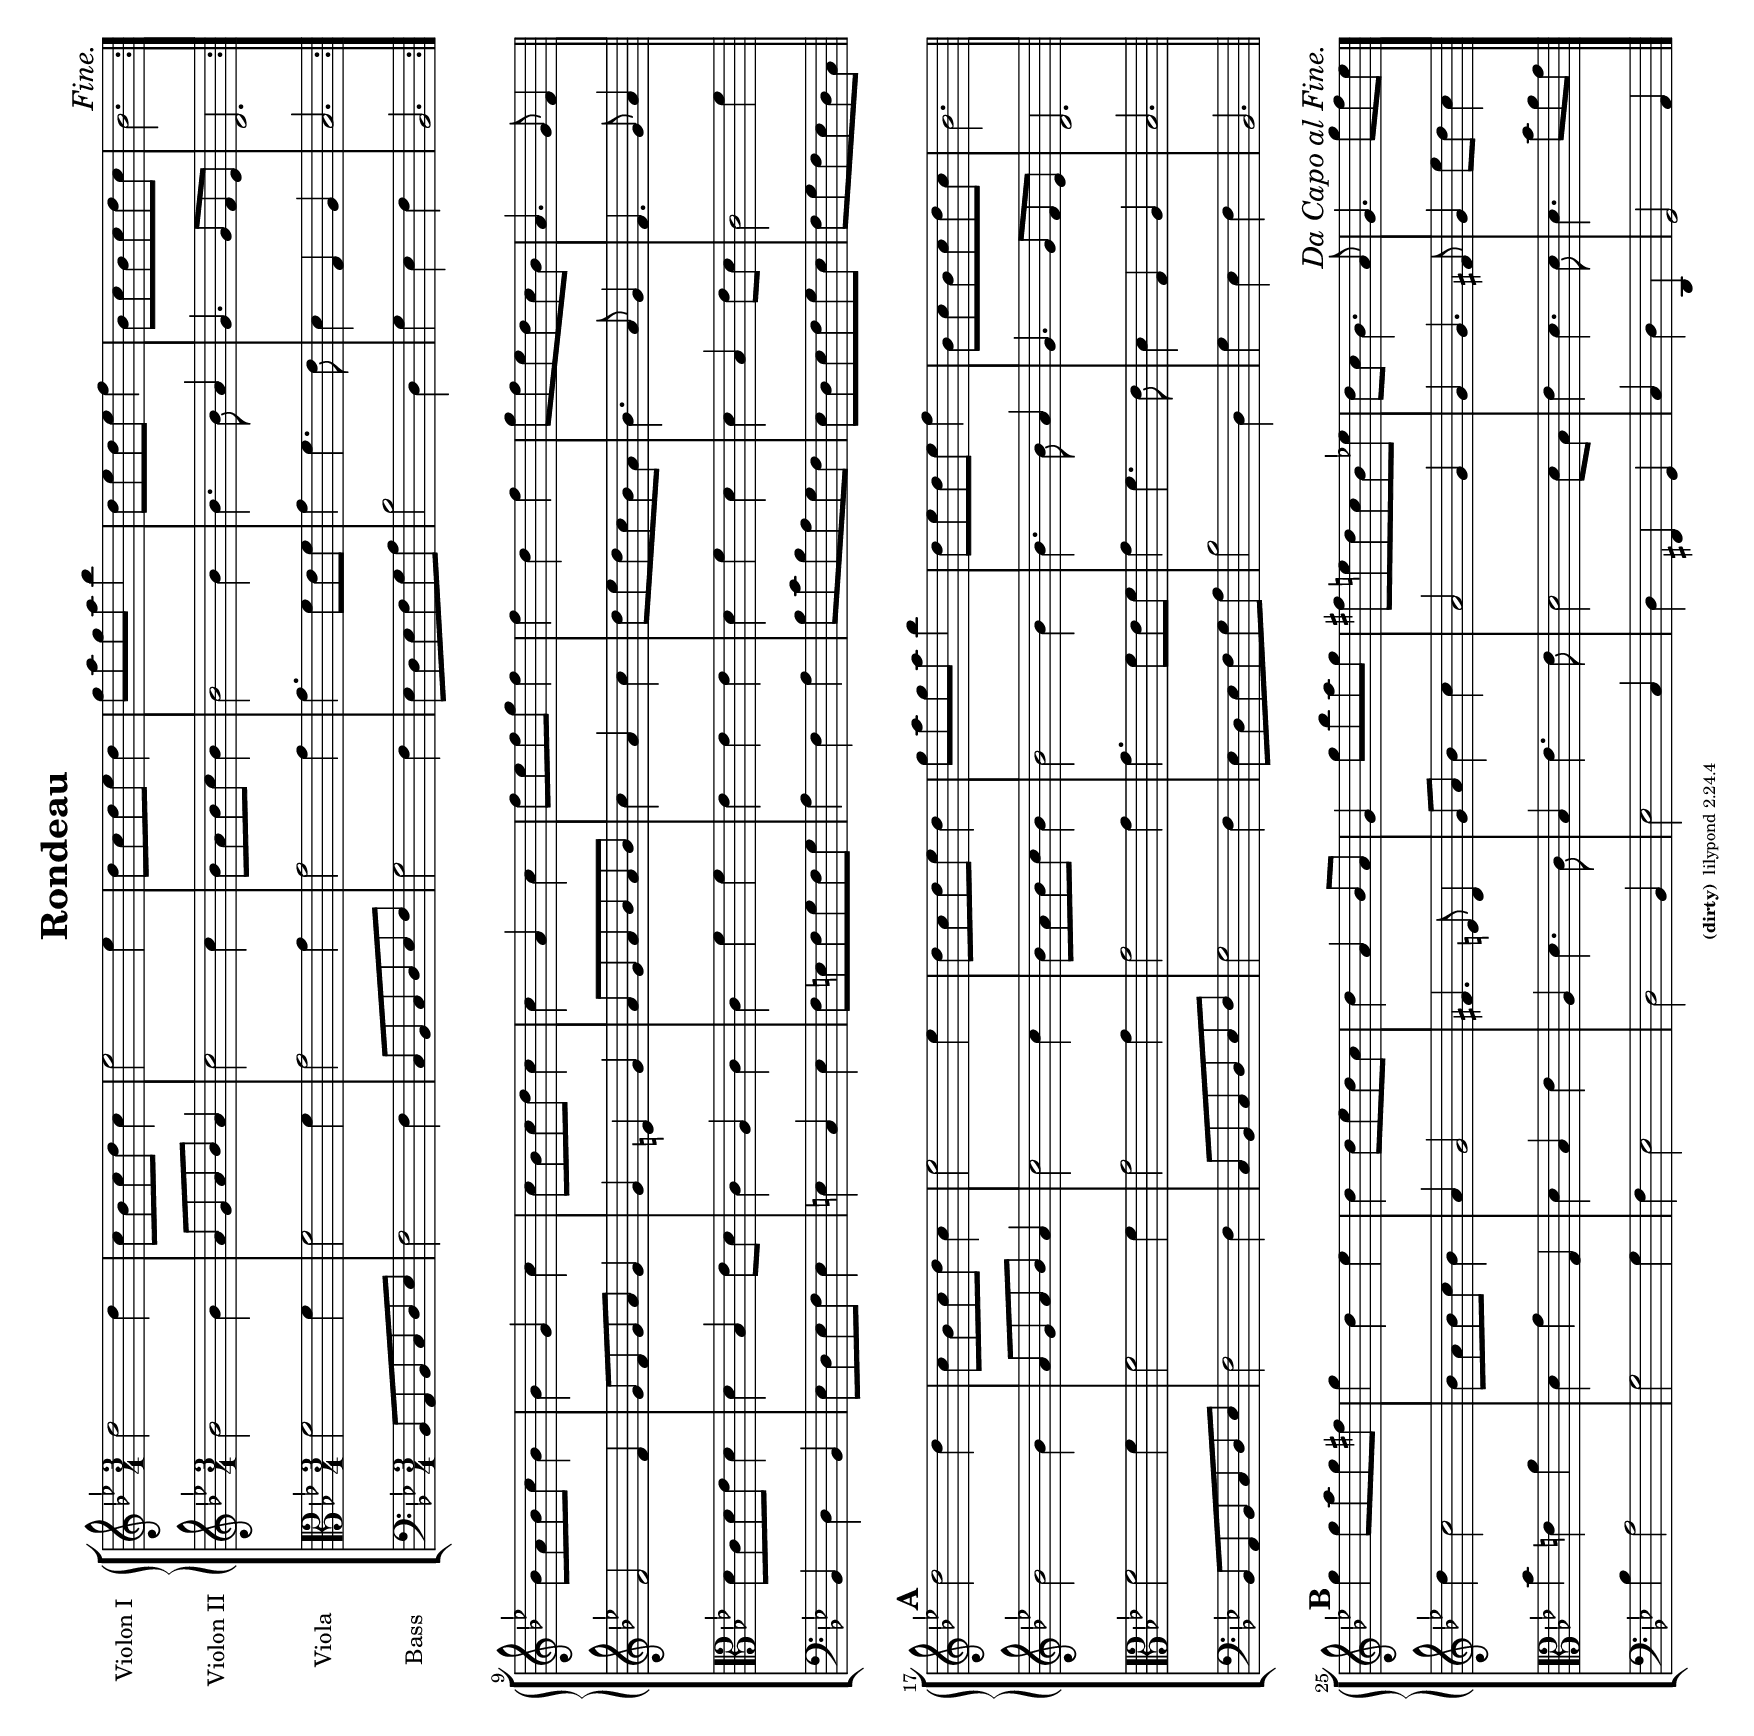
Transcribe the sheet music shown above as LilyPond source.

\version "2.18.2"

\include "../../tagline.ily"

breaks = {
  s2.*8 \break
  s2.*8 \break
  s2.*8 \break
}

#(set-global-staff-size 20)

\paper {
  #(set-paper-size "a3" 'landscape)
  print-page-number = ##f
  between-system-padding = #0.1
  between-system-space = #0.1
  ragged-last-bottom = ##f
  ragged-bottom = ##f
  oddFooterMarkup = \gitTagline
  evenFooterMarkup = \gitTagline
  
  first-page-number = 2
  two-sided = ##t
  inner-margin = 1 \cm
  outer-margin = 13.3 \cm
  top-margin = .5 \cm
  bottom-margin = .6 \cm 
}

\version "2.18.2"

\header {
  title = "Rondeau"
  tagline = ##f
}

global = {
  \key bes \major
  \time 3/4
}

violinI = \relative c'' {
  \global
  \repeat volta 2 {
    d2 d4
    c8 bes c d c4
    ees2 ees4
    d8 c d ees d4
    g8 a g a bes4
    
    d,8 ees d ees f4
    bes,8 c bes c d c
    bes2.
    \once \override Score.RehearsalMark #'break-visibility = #begin-of-line-invisible 
    \once \override Score.RehearsalMark #'self-alignment-X = #RIGHT
    \mark \markup {\italic "Fine." } 
  }
  
  bes8 a bes c bes4
  bes g c
  c8 bes c d c4
  
  c a c
  f8 ees f g f4
  f d f
  g8 f ees d c bes
  a4. g8 f4 \bar "||" 
    
  \mark \default 
  d'2 d4
  c8 bes c d c4
  ees2 ees4
  d8 c d ees d4
  g8 a g a bes4
    
  d,8 ees d ees f4
  bes,8 c bes c d c
  bes2. \bar "||" \mark \default
  
  g'4 g8 a g fis
  g4 d ees
  d d8 ees d c
  
  d4 a bes8 a
  g4 g'8 bes a g
  fis e d c bes ees
  d c bes4. a8
  g4. g'8 f ees \bar "|."
  \once \override Score.RehearsalMark #'break-visibility = #begin-of-line-invisible 
  \once \override Score.RehearsalMark #'self-alignment-X = #RIGHT
  \mark \markup {\italic "Da Capo al Fine." } 
}

violinII = \relative c'' {
  \global
  \repeat volta 2 {
    bes2 bes4
    a8 g a bes a4
    c2 c4
    bes8 a bes c bes4
    bes2 bes4
    
    bes4. bes8 a4
    g4. g8 f ees
    d2.
  }
  
  f2 f4
  g8 f g a g4
  g e g
  
  a8 g a bes a bes
  c4 a c
  d8 ees d c bes a
  bes4. a8 g4
  f4. g8 a4 \bar "||"
  
  bes2 bes4
  a8 g a bes a4
  c2 c4
  bes8 a bes c bes4
  bes2 bes4
    
  bes4. bes8 a4
  g4. g8 f ees
  d2. \bar "||"
  
  d'4 c2
  bes8 a bes c bes4
  a g2
  
  fis4. e8 d4
  g8 a bes4 c
  a2 g4
  g g4. fis8
  g4 ees'8 d c4 \bar "|."
}

viola = \relative c' {
  \global
  \repeat volta 2 {
    f2 f4
    f2 f4
    g2 g4
    g2 g4
    g4. f8 ees f
    
    g4 f4. ees8
    d4 g, a
    bes2.
  }
  
  d8 c d ees d4
  d bes ees8 d
  c4 a c
  
  c f f
  ees ees ees 
  d f d
  d bes ees8 d
  c2 f4 \bar "||"
  
  f2 f4
  f2 f4
  g2 g4
  g2 g4
  g4. f8 ees f
    
  g4 f4. ees8
  d4 g, a
  bes2. \bar "||"
  
  bes'4 e, a
  d, g g,
  d' bes ees
  
  a, d4. c8
  bes4 ees4. ees8
  d2 d8 bes
  ees4 d4. d8
  d4. bes'8 a g \bar "|."
}

bass = \relative c {
  \global
  \repeat volta 2 {
    bes8 a bes c d ees
    f2 f4
    c8 bes c d ees f
    g2 f4
    ees8 d ees f g a
    
    bes2 d,4
    g ees f
    bes,2.
  }
  
  bes4 d bes
  ees8 d ees f ees4
  e c e
  
  f8 e f g f g
  a4 f a
  bes8 c bes a g f
  ees d ees f g ees
  f g f ees d c \bar "||"
  
  bes8 a bes c d ees
  f2 f4
  c8 bes c d ees f
  g2 f4
  ees8 d ees f g a
    
  bes2 d,4
  g ees f
  bes,2. \bar "||"
  bes'4 a2
  g g4
  f ees2
  
  d bes4 
  ees2 c4
  d fis, g
  c d d,
  g2 a4 \bar "|."
}

violinIPart = \new Staff \with {
  instrumentName = "Violon I"
} \violinI

violinIIPart = \new Staff \with {
  instrumentName = "Violon II"
} \violinII

violaPart = \new Staff \with {
  instrumentName = "Viola"
} { \clef alto \viola }

bassPart = \new Staff \with {
  instrumentName = "Bass"
} << { \clef "bass" \bass } \breaks >>

\score {
  \new StaffGroup  
  <<
    \new GrandStaff <<
      \violinIPart
      \violinIIPart
    >>
    \violaPart
    \bassPart
  >>
  \layout { }
}

